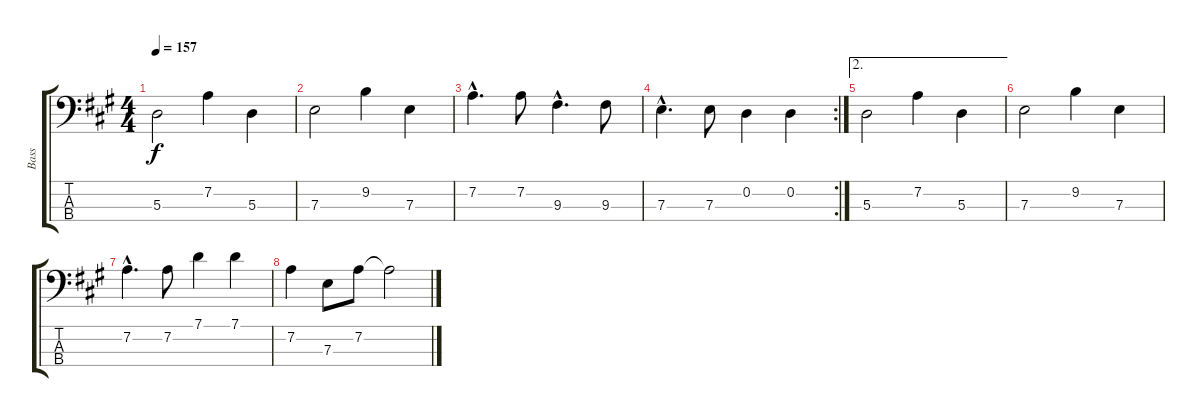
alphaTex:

\track ("Bass" "Bass") {instrument electricbassfinger}
\staff {score tabs}
\tuning (G2 D2 A1 E1) {hide}
\ts (4 4)
\tempo 157
\clef f4
\ks a
5.3.2{dy f} 7.2.4 5.3.4 |
7.3.2 9.2.4 7.3.4 |
7.2{hac}.4{d} 7.2.8 9.3{hac}.4{d} 9.3.8 |
\rc 2
7.3{hac}.4{d} 7.3.8 0.2.4 0.2.4 |
\ae 2
5.3.2 7.2.4 5.3.4 |
7.3.2 9.2.4 7.3.4 |
7.2{hac}.4{d} 7.2.8 7.1.4 7.1.4 |
7.2.4 7.3.8 7.2.8 7.2{t}.2
